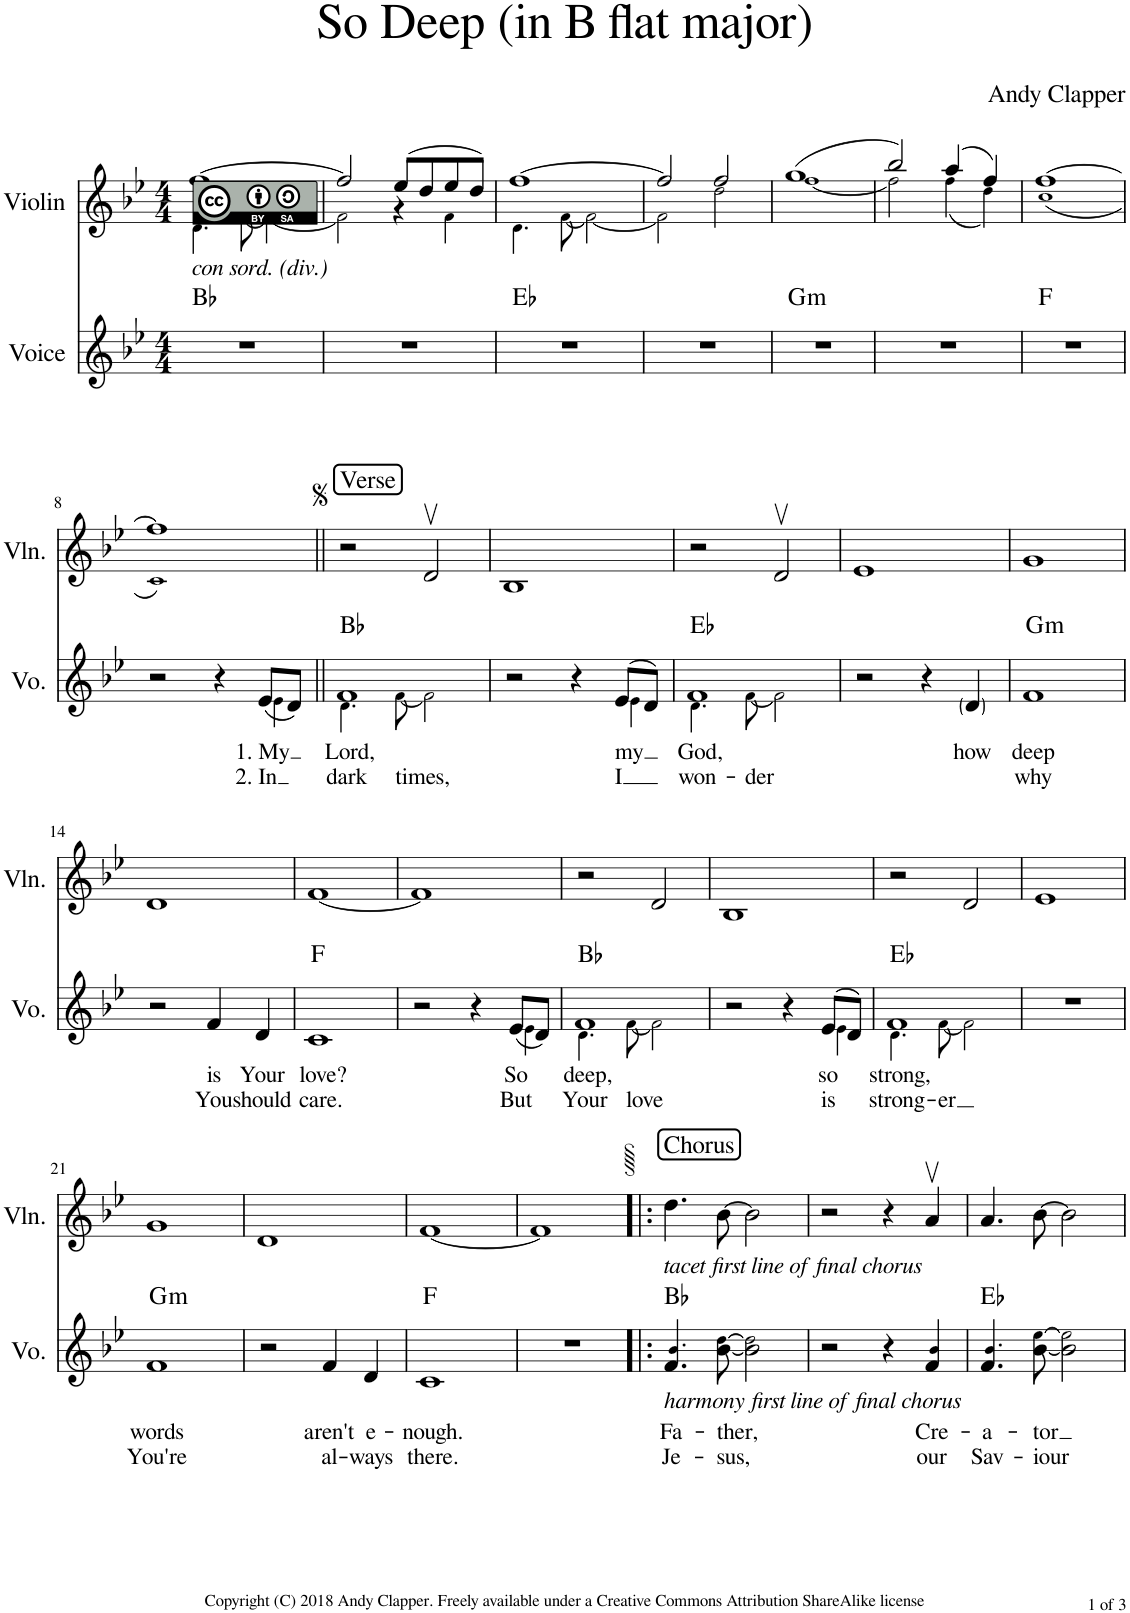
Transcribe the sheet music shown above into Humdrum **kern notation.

**kern	**text	**text	**harte	**kern
*part2	*part2	*part2	*part2	*part1
*staff2	*staff2	*staff2	*	*staff1
*I"Voice	*	*	*	*I"Violin
*I'Vo.	*	*	*	*I'Vln.
*clefG2	*	*	*	*clefG2
*k[b-e-]	*	*	*	*k[b-e-]
*M4/4	*	*	*	*M4/4
=1	=1	=1	=1	=1
*	*	*	*	*^
!	!	!	!	!LO:TX:b:i:t=con sord. (div.)	!
1r	.	.	Bb:maj	[1ff	4.d!\
.	.	.	.	.	[8f!\
.	.	.	.	.	2f!\_
=2	=2	=2	=2	=2	=2
1r	.	.	.	2ff/]	2f!\]
.	.	.	.	(8ee-/L	4r
.	.	.	.	8dd/	.
.	.	.	.	8ee-/	4f!\
.	.	.	.	8dd/J)	.
=3	=3	=3	=3	=3	=3
1r	.	.	Eb:maj	[1ff	4.d!\
.	.	.	.	.	[8f!\
.	.	.	.	.	2f!\_
=4	=4	=4	=4	=4	=4
1r	.	.	.	2ff/]	2f!\]
.	.	.	.	2ff/	2dd!\
=5	=5	=5	=5	=5	=5
!	!	!	!LO:H:kt=m	!	!
1r	.	.	G:min	(1gg	[1ff!
=6	=6	=6	=6	=6	=6
1r	.	.	.	2bb-/)	2ff!\]
.	.	.	.	(4aa/	(4ff!\
.	.	.	.	4ff/)	4dd!\)
=7	=7	=7	=7	=7	=7
1r	.	.	F:maj	[1ff	(1cc!
!!LO:LB:g=z	!!
=8	=8	=8	=8	=8	=8
*^	*	*	*	*	*
2r	2.ryy	.	.	.	1ff]	1c!)
4r	.	.	.	.	.	.
!	!	!LO:LY:b	!	!	!	!
!	!	!	!LO:LY:b	!	!	!
(<8e-/L	4e-!\	.	2. In	.	.	.
8d/J)	.	.	.	.	.	.
*	*	*	*	*	*v	*v
=9||	=9||	=9||	=9||	=9||	=9||
!	!	!	!	!	!LO:TX:a:t=Verse
!	!	!LO:LY:b	!	!	!
!	!	!	!LO:LY:b	!	!
1f	4.d!\	.	dark	Bb:maj	2r
!	!	!	!LO:LY:b	!	!
.	[8f!\	.	times,	.	.
.	2f!\]	.	.	.	2dv/
=10	=10	=10	=10	=10	=10
2r	2.ryy	.	.	.	1B-
4r	.	.	.	.	.
!	!	!LO:LY:b	!LO:LY:b	!	!
(8e-/L	4e-!\	my	I	.	.
8d/J)	.	.	.	.	.
=11	=11	=11	=11	=11	=11
!	!	!LO:LY:b	!	!	!
!	!	!	!LO:LY:b	!	!
1f	4.d!\	.	won-	Eb:maj	2r
!	!	!	!LO:LY:b	!	!
.	[8f!\	.	-der	.	.
.	2f!\]	.	.	.	2dv/
*v	*v	*	*	*	*
=12	=12	=12	=12	=12
2r	.	.	.	1e-
4r	.	.	.	.
!	!LO:LY:b	!	!	!
4d/	how	.	.	.
=13	=13	=13	=13	=13
!	!LO:LY:b	!LO:LY:b	!LO:H:kt=m	!
1f	deep	why	G:min	1g
!!LO:LB:g=z
=14	=14	=14	=14	=14
2r	.	.	.	1d
!	!LO:LY:b	!LO:LY:b	!	!
4f/	is	You	.	.
!	!LO:LY:b	!LO:LY:b	!	!
4d/	Your	should	.	.
=15	=15	=15	=15	=15
!	!LO:LY:b	!LO:LY:b	!	!
1c	love?	care.	F:maj	[1f
=16	=16	=16	=16	=16
*^	*	*	*	*
2r	2.ryy	.	.	.	1f]
4r	.	.	.	.	.
!	!	!LO:LY:b	!	!	!
!	!	!	!LO:LY:b	!	!
(<8e-/L	4e-!\	.	But	.	.
8d/J)	.	.	.	.	.
=17	=17	=17	=17	=17	=17
!	!	!LO:LY:b	!	!	!
!	!	!	!LO:LY:b	!	!
1f	4.d!\	.	Your	Bb:maj	2r
!	!	!	!LO:LY:b	!	!
.	[8f!\	.	love	.	.
.	2f!\]	.	.	.	2d/
=18	=18	=18	=18	=18	=18
2r	2.ryy	.	.	.	1B-
4r	.	.	.	.	.
!	!	!LO:LY:b	!LO:LY:b	!	!
(8e-/L	4e-!\	so	is	.	.
8d/J)	.	.	.	.	.
=19	=19	=19	=19	=19	=19
!	!	!LO:LY:b	!	!	!
!	!	!	!LO:LY:b	!	!
1f	4.d!\	.	strong-	Eb:maj	2r
!	!	!	!LO:LY:b	!	!
.	[8f!\	.	-er	.	.
.	2f!\]	.	.	.	2d/
*v	*v	*	*	*	*
=20	=20	=20	=20	=20
1r	.	.	.	1e-
!!LO:LB:g=z
=21	=21	=21	=21	=21
!	!LO:LY:b	!LO:LY:b	!LO:H:kt=m	!
1f	words	You're	G:min	1g
=22	=22	=22	=22	=22
2r	.	.	.	1d
!	!LO:LY:b	!LO:LY:b	!	!
4f/	aren't	al-	.	.
!	!LO:LY:b	!LO:LY:b	!	!
4d/	e-	-ways	.	.
=23	=23	=23	=23	=23
!	!LO:LY:b	!LO:LY:b	!	!
1c	-nough.	there.	F:maj	[1f
=24	=24	=24	=24	=24
1r	.	.	.	1f]
=25!|:	=25!|:	=25!|:	=25!|:	=25!|:
!	!	!	!	!LO:TX:a:t=Chorus
!	!	!	!	!LO:TX:b:i:t=tacet first line of final chorus
!LO:TX:b:i:t=harmony first line of final chorus	!	!	!	!
!	!LO:LY:b	!LO:LY:b	!	!
4.f/ 4.b-!/	Fa-	Je-	Bb:maj	4.dd\
!	!LO:LY:b	!LO:LY:b	!	!
[8b-\ [8dd!\	-ther,	-sus,	.	[8b-\
2b-\] 2dd!\]	.	.	.	2b-\]
=26	=26	=26	=26	=26
2r	.	.	.	2r
4r	.	.	.	4r
!	!LO:LY:b	!LO:LY:b	!	!
4f/ 4b-!/	Cre-	our	.	4av/
=27	=27	=27	=27	=27
!	!LO:LY:b	!LO:LY:b	!	!
4.f/ 4.b-!/	-a-	Sav-	Eb:maj	4.a/
!	!LO:LY:b	!LO:LY:b	!	!
[8b-\ [8ee-!\	-tor	-iour	.	[8b-\
2b-\] 2ee-!\]	.	.	.	2b-\]
=	=	=	=	=
*-	*-	*-	*-	*-
